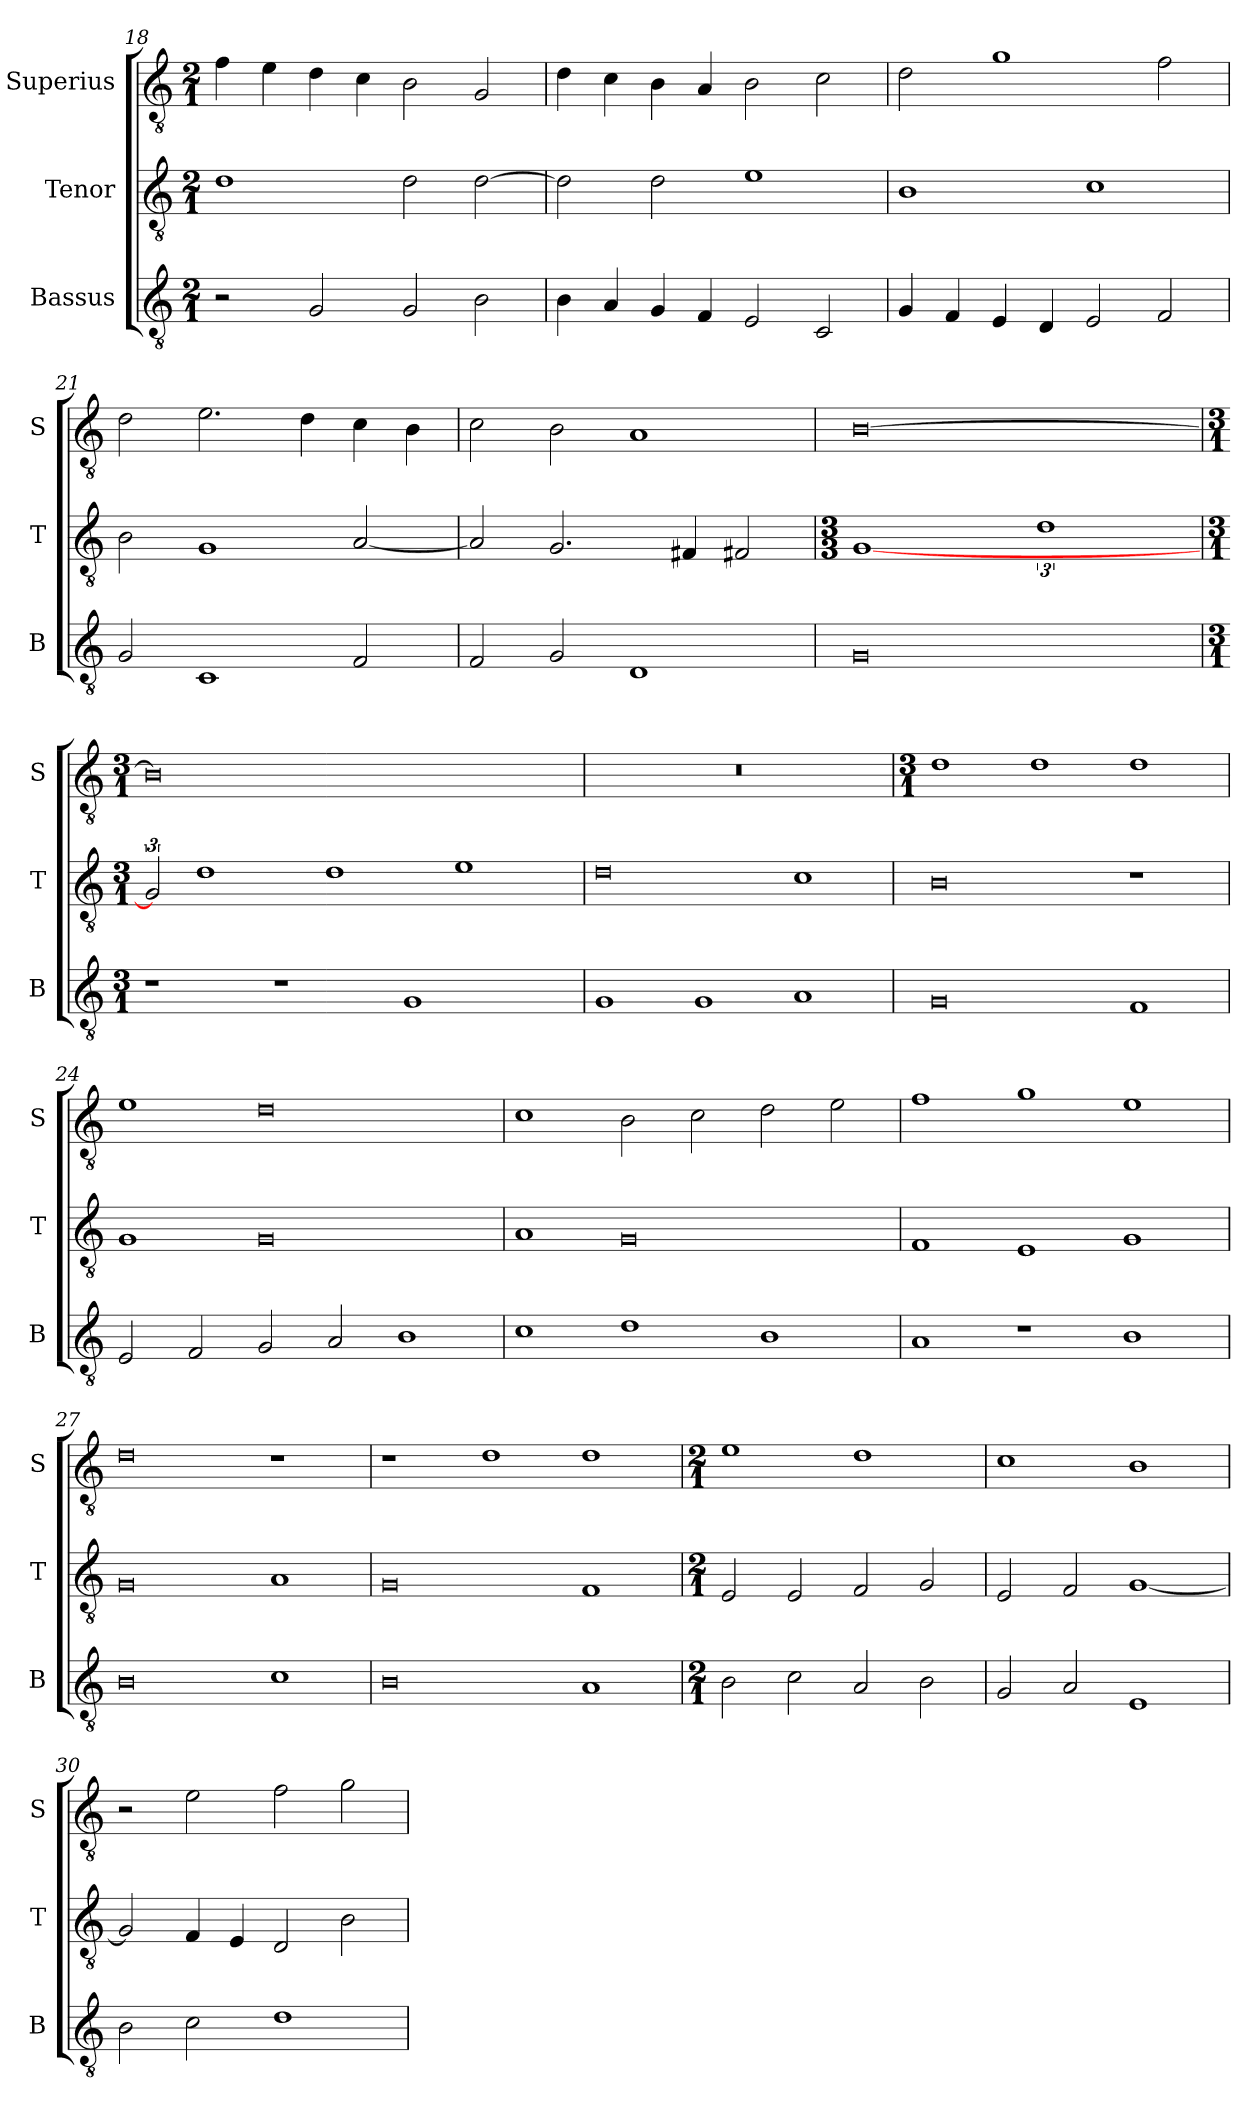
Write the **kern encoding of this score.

**kern	**kern	**kern
*part3	*part2	*part1
*staff3	*staff2	*staff1
*I"Bassus	*I"Tenor	*I"Superius
*I'B	*I'T	*I'S
*clefGv2	*clefGv2	*clefGv2
*k[]	*k[]	*k[]
*C:	*C:	*C:
*M2/1	*M2/1	*M2/1
=18	=18	=18
2r	1d	4f
.	.	4e
2G	.	4d
.	.	4c
2G	2d	2B
2B	[2d	2G
=19	=19	=19
4B	2d]	4d
4A	.	4c
4G	2d	4B
4F	.	4A
2E	1e	2B
2C	.	2c
=20	=20	=20
4G	1B	2d
4F	.	.
4E	.	1g
4D	.	.
2E	1c	.
2F	.	2f
=21	=21	=21
2G	2B	2d
1C	1G	2.e
.	.	4d
2F	[2A	4c
.	.	4B
=22	=22	=22
2F	2A]	2c
2G	2.G	2B
1D	.	1A
.	4F#X	.
.	2F#X	.
=	=	=
*	*M3/3	*
0G	[1G	[0B
.	3ryy	.
.	3%2d	.
=	=	=
*M3/1	*M3/1	*M3/1
!	!	!LO:N:vis=0
1r	3G]	0.B]
.	1d	.
1r	.	.
.	1d	.
1G	.	.
.	1e	.
3ryy	.	3ryy
=23	=23	=23
1G	0d	1%3r
1G	.	.
1A	1c	.
=	=	=
*	*	*M3/1
0G	0B	1d
.	.	1d
1F	1r	1d
=24	=24	=24
2E	1G	1e
2F	.	.
2G	0G	0d
2A	.	.
1B	.	.
=25	=25	=25
1c	1A	1c
1d	0G	2B
.	.	2c
1B	.	2d
.	.	2e
=26	=26	=26
1A	1F	1f
1r	1E	1g
1B	1G	1e
=27	=27	=27
0B	0G	0d
1c	1A	1r
=28	=28	=28
0B	0G	1r
.	.	1d
1A	1F	1d
=	=	=
*M2/1	*M2/1	*M2/1
2B	2E	1e
2c	2E	.
2A	2F	1d
2B	2G	.
=29	=29	=29
2G	2E	1c
2A	2F	.
1E	[1G	1B
=30	=30	=30
2B	2G]	2r
2c	4F	2e
.	4E	.
1d	2D	2f
.	2B	2g
=	=	=
*-	*-	*-
